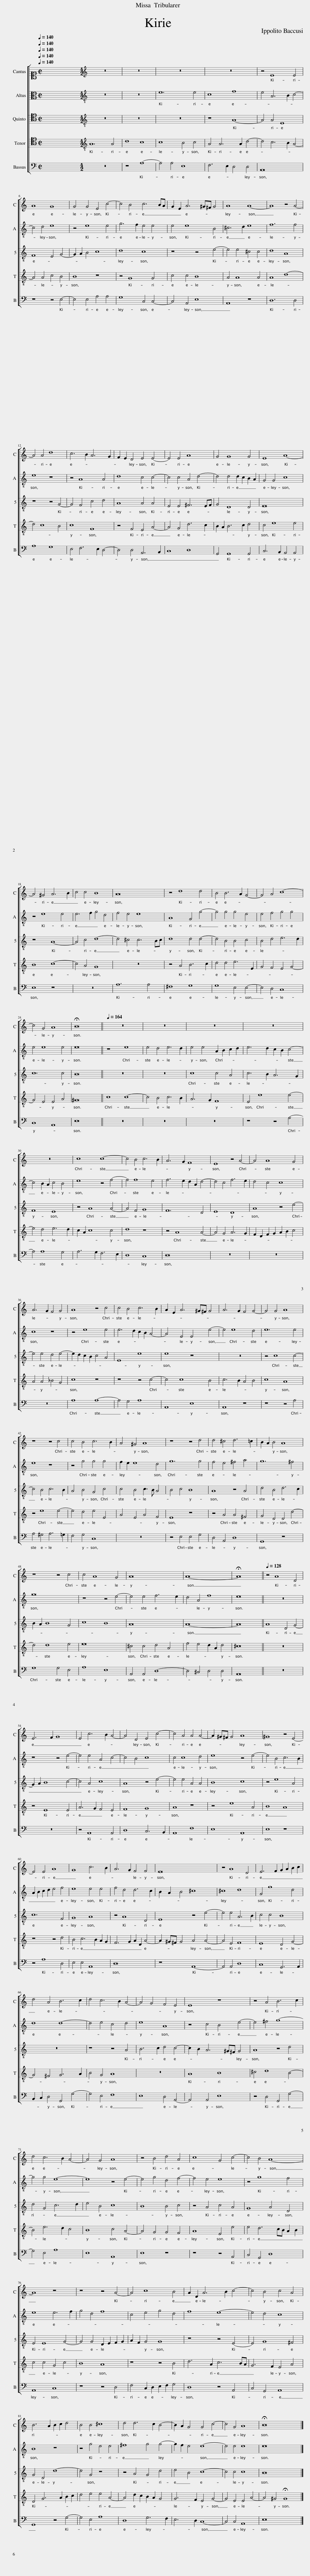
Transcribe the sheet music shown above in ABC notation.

X:1
%%score [ 1 2 [ 3 4 ] 5 ]
L:1/8
Q:1/4=140
M:2/2
I:linebreak $
K:C
V:1 alto1
V:2 alto
V:3 tenor
V:4 tenor
V:5 bass
V:1
 x8 | x8 |[M:4/2][K:treble] z16 | z16 | z16 | %5
 z16 | z4 E8 E4 |$ A8 G8 | G4 G4 E4 c4- | c4 B4 c6 BA | %10
 G2 E2 A6 ^G^F G4 | A8 A8- | A8 z4 A4- |$ A4 A4 d8 | c6 B2 A6 G2 | %15
 F2 E2 D4 E4 E4- | E4 E4 A8 | G4 G8 G4 | E8 A8- |$ A4 ^G4 A6 B2 | %20
 c4 c4 B8 | A16 | z4 d8 d4 | B4 B6 A2 G4- | G4 A4 c8- |$ %25
 c4 G4 A8 | !fermata!B16 ||[Q:1/4=164] z16 | z16 | z16 | %30
 z16 |$ z16 | c8 c8- | c4 B4 c6 B2 | A6 G2 F8 | %35
 E8 z4 A4- | A4 A8 G4 |$ A6 G2 F4 G4 | A8 z4 c4 | c4 B4 c6 B2 | %40
 A2 E2 A6 ^G^F G4 | A6 G2 F4 G4- | G4 G4 A8 |$ z8 z4 c4 | c4 B4 c6 B2 | %45
 A4 ^G4 A8 | z8 z4 d4 | d4 ^c4 d6 =c2 | B2 A2 B4 A8 |$ z8 z4 c4 | %50
 c4 A8 G4 | A16 | A16- | !fermata!A16 ||[Q:1/4=128] z4 A8 D4 |$ %55
 E6 F2 G8 | E4 c6 B2 A4- | A4 D4 E4 c4- | c4 A4 A4 A4- | A2 ^G^F G4 A8 | %60
 ^G8 z4 E4- |$ E4 E4 A8 | G8 c6 B2 | A6 G2 F4 F4 | E16 | %65
 z4 A8 D4 | E6 F2 G2 A2 B2 c2 |$ d4 A4 B6 c2 | d4 c6 B2 A4- | A4 G4 F4 E4 | %70
 E8 z8 | z4 A4 B6 c2 |$ d4 c6 B2 A4- | A4 G4 A8 | z4 B4 d4 A4 | %75
 c8 G4 c4- | c4 B4 A8- |$ A8 z8 | z8 z4 A4- | A4 c8 B4 | %80
 A2 D2 A6 B2 c4- | c4 B4 c4 A4 |$ B6 A2 B2 c2 d4 | B4 B4 ^c8 | d4 d6 c2 B4- | %85
 B2 A2 G4 G4 c4- | c4 G4 A8 | !fermata!B16 |] %88
V:2
 x8 | x8 |[M:4/2][K:treble-8] z16 | z16 | e12 e4 | %5
 c8 f8 | e4 A6 B2 c4- |$ c4 d4 e8 | z4 e8 e4 | g6 f2 e4 e4 | %10
 e4 e8 B4 | ^c6 d2 e8 | f12 f4 |$ e8 z8 | z4 A8 A4 | %15
 d8 c4 c4- | c4 c4 A4 d4- | d4 d4 d2 c2 B2 A2 | G4 G4 c8 |$ z4 e8 e4 | %20
 e6 f2 g4 d4 | f4 e4 e8 | A8 G4 g4- | g4 g4 g4 e4 | e4 f4 g4 g4 |$ %25
 e4 e8 e4 | e16 || z8 e8 | e4 d4 e6 d2 | e4 e4 A2 B2 c2 d2 | %30
 e6 d2 c2 B2 c4- |$ c4 B2 A2 c4 B4 | e8 z4 f4- | f4 f8 e4 | f6 e2 d2 A2 d4- | %35
 d4 c4 f6 e2 | d4 c4 c8 |$ c8 z8 | z4 e8 e4 | e6 d2 c2 B2 A4- | %40
 A4 E4 E4 e4- | e4 e8 d4 | e12 e4 |$ e8 z8 | z4 g4 g4 g4 | %45
 f2 e2 e8 d4 | g12 g4 | f4 e4 ^f4 a4 | g12 ^f4 |$ g16 | %50
 z8 z4 e4- | e4 e4 f6 e2 | d4 A4 f8 | e16 || z16 |$ %55
 z8 z4 e4- | e4 e4 A4 c4- | c4 B4 c8 | c4 c8 d4 | e8 z4 e4- | %60
 e4 B4 c6 B2 |$ A2 B2 c2 d2 e4 f4 | e8 e4 e4 | f4 d4 d6 c2 | B2 A2 B4 ^c8 | %65
 ^c8 d8 | G4 g8 d4 |$ d8 d8- | d4 e4 c4 d4 | e8 A8 | %70
 z4 c4 B4 e4- | e4 ^f4 g8- |$ g4 g4 e8- | e8 z4 e4- | e4 g4 d4 f4- | %75
 f4 e4 e8 | z4 g8 f4 |$ e8 e6 f2 | g4 d4 f8 | c4 e4 g4 d4 | %80
 f8 e8- | e4 d4 c8 |$ B8 z8 | z4 g4 e4 e4 | ^f8 g4 g4- | %85
 g2 f2 e4 e8- | e4 e4 e8 | e16 |] %88
V:3
 x8 | x8 |[M:4/2][K:treble-8] z16 | z16 | z16 | %5
 z8 A8- | A4 A4 E8 |$ F8 E4 G4- | G2 A2 B4 c8 | d8 c8 | %10
 z8 z4 e4- | e4 e4 ^c4 c4 | d8 A8 |$ z8 z4 G4- | G4 F4 c4 d4 | %15
 A8 A4 A4 | E4 E4 ^F6 EF | G4 D8 D4 | E16 |$ z8 A8- | %20
 A4 c4 d8- | d4 ^c4 c6 Bc | d8 d4 d4- | d4 B4 B4 c4 | B4 d4 e6 d2 |$ %25
 c12 c4 | B16 || z16 | z16 | c8 c4 A4 | %30
 c6 B2 A6 G2 |$ F8 E8 | z4 A8 A4- | A4 F4 G8 | F12 D4 | %35
 E8 D8 | A8 z4 e4- |$ e4 e4 d4 e4- | e2 d2 c2 B2 c4 A4 | E8 e8 | %40
 e8 z8 | z16 | z4 c8 c4- |$ c4 B4 c6 B2 | A4 B4 G4 c4 | %45
 c4 B4 c3 B A4 | B4 c4 B8 | A8 z4 A4 | d4 B4 d6 c2 |$ B2 A2 B8 G4 | %50
 c8 B8 | A16 | A16- | A16 || A8 D4 G4- |$ %55
 G2 A2 B8 c4- | c4 A4 c8 | A8 z4 e4- | e4 e4 A4 A4 | B8 c8 | %60
 z4 e8 A4 |$ c12 F4 | G8 A8 | z4 A8 D4 | E8 z4 e4- | %65
 e4 e4 A6 B2 | c4 c4 B8 |$ z16 | z8 z4 A4 | B6 c2 d4 c4- | %70
 c2 B2 A6 ^G^F G4 | A8 z4 d4 |$ d4 G4 c6 d2 | e4 B4 c8 | B8 B4 c4 | %75
 z4 A4 c4 A4 | G8 A4 D4 |$ E4 E8 G4- | G4 G4 D2 E2 F2 G2 | A2 F2 G4 G8 | %80
 z8 z4 E4- | E4 G8 ^F4 |$ G4 D4 d8- | d4 G4 z8 | z4 A4 G4 d4 | %85
 e4 B4 c8- | c4 c4 c8 | B16 |] %88
V:4
 x8 | x8 |[M:4/2][K:treble-8] A12 A4 | d8 c8 | c8 B4 c4 | %5
 A4 A6 A2 d4- | d4 c6 B2 A4- |$ A4 A4 c4 B4 | B8 z8 | z4 G8 G4 | %10
 c4 c4 B8 | A4 A8 A4 | A8 d8- |$ d4 c8 B4 | c8 F8 | %15
 z4 F4 E4 A4- | A4 G4 d6 c2 | B2 A2 B6 c2 d4 | c4 e8 e4 |$ B8 c8- | %20
 c4 A4 G8 | z16 | z4 A4 B6 c2 | d4 d4 e6 E2 | G4 F4 E4 G4- |$ %25
 G4 E4 E4 A4 | ^G16 || c8 c8- | c4 B4 c6 B2 | A6 G2 F8 | %30
 E4 e8 e4- |$ e4 d4 e6 d2 | c2 A2 c8 c4 | d8 z8 | z4 A8 A4- | %35
 A4 G4 A6 G2 | F2 D2 F2 G2 A2 B2 c4 |$ A4 A4 _B4 G4 | c8 z8 | z8 z4 c4- | %40
 c4 c8 B4 | c6 B2 A4 B4 | c8 A8 |$ z4 e8 e4- | e4 d4 e4 E4 | %45
 A4 E4 A4 F4 | E8 z8 | z4 A4 A4 ^F4 | G4 D4 D4 d4- |$ d4 d8 e4 | %50
 e16 | ^c4 c4 d4 A4 | f4 e4 d2 A2 d4 | ^c16 || z16 |$ %55
 z4 E8 E4 | A6 G2 F4 E4 | F8 G8 | A8 z8 | z4 e8 A4 | %60
 B8 A8 |$ z8 z4 d4 | B4 c6 B2 A2 G2 | F6 G2 A2 D2 A4- | A2 ^G^F G4 A4 A4- | %65
 A4 E4 F8 | E8 D4 G4- |$ G4 ^F4 G6 A2 | B4 G4 A8 | z16 | %70
 A8 B8 | ^c4 d8 B4- |$ B4 e6 d2 c4 | B8 c4 A4- | A4 G4 G4 F4 | %75
 A8 E4 e4 | e4 d6 cB A2 B2 |$ c4 c4 G4 c4 | B8 A8 | z8 z4 B4 | %80
 d6 A2 c6 BA | G6 F2 E4 A4 |$ D4 G6 A2 B2 c2 | d4 e4 e4 A4- | A4 d2 c2 B2 A2 G4 | %85
 G6 F2 E4 G4- | G4 E4 E4 A4- | A4 ^G4 !fermata!G8 |] %88
V:5
 x8 | x8 |[M:4/2] z16 | z8 A,8- | A,4 A,4 E,8 | %5
 F,6 E,2 D,4 D,4 | A,,16 |$ z8 z4 E,4- | E,4 E,4 A,4 A,4 | G,8 C,4 C,4- | %10
 C,4 A,,4 E,8 | A,,8 z8 | D,12 D,4 |$ A,8 G,8 | E,4 F,6 E,2 D,4- | %15
 D,4 D,4 A,,6 B,,2 | C,8 D,8 | G,,4 G,,8 G,,4 | C,6 B,,2 A,,4 A,,4 |$ E,8 z8 | %20
 z16 | A,12 A,4 | ^F,8 G,8 | G,8 E,4 E,4- | E,4 D,4 C,8 |$ %25
 C,8 A,,8 | E,16 || z16 | z16 | z16 | %30
 z8 z4 A,4- |$ A,4 A,8 G,4 | A,6 G,2 F,6 E,2 | D,8 C,8 | D,16 | %35
 z16 | z16 |$ z16 | A,8 A,8- | A,4 G,4 A,8 | %40
 A,,8 E,8 | A,,8 z8 | z8 z4 A,4 |$ A,4 ^G,4 A,6 =G,2 | F,4 G,4 C,8 | %45
 z16 | z4 E,4 E,4 G,4 | D,4 A,,4 D,8 | G,,8 z8 |$ G,8 G,4 E,4 | %50
 A,8 E,8 | A,,4 A,,4 D,8- | D,4 ^C,4 D,4 D,4 | A,,16 || z16 |$ %55
 z16 | z4 A,,8 A,,4 | D,8 C,6 B,,2 | A,,8 F,8 | E,8 A,,8 | %60
 E,8 z8 |$ z4 A,8 D,4 | E,4 E,4 A,,8 | D,16 | z8 A,,8- | %65
 A,,4 A,,4 D,8 | C,8 G,,6 A,,2 |$ B,,2 C,2 D,4 G,,4 G,4- | G,4 E,4 F,8 | E,8 D,4 A,,4- | %70
 A,,4 A,,4 E,8 | z4 D,4 G,,4 G,4- |$ G,4 E,4 A,8 | E,8 A,,8 | E,8 z8 | %75
 z8 z4 A,,4 | C,4 G,,4 D,8 |$ A,,8 C,8 | z8 z4 D,4 | F,4 C,2 D,2 E,2 F,2 G,4 | %80
 D,8 z4 A,,4 | C,4 G,,4 A,,8 |$ G,,8 z4 G,4- | G,4 E,4 A,8 | D,8 G,6 F,2 | %85
 E,6 D,2 C,8- | C,4 C,4 A,,8 | E,16 |] %88
